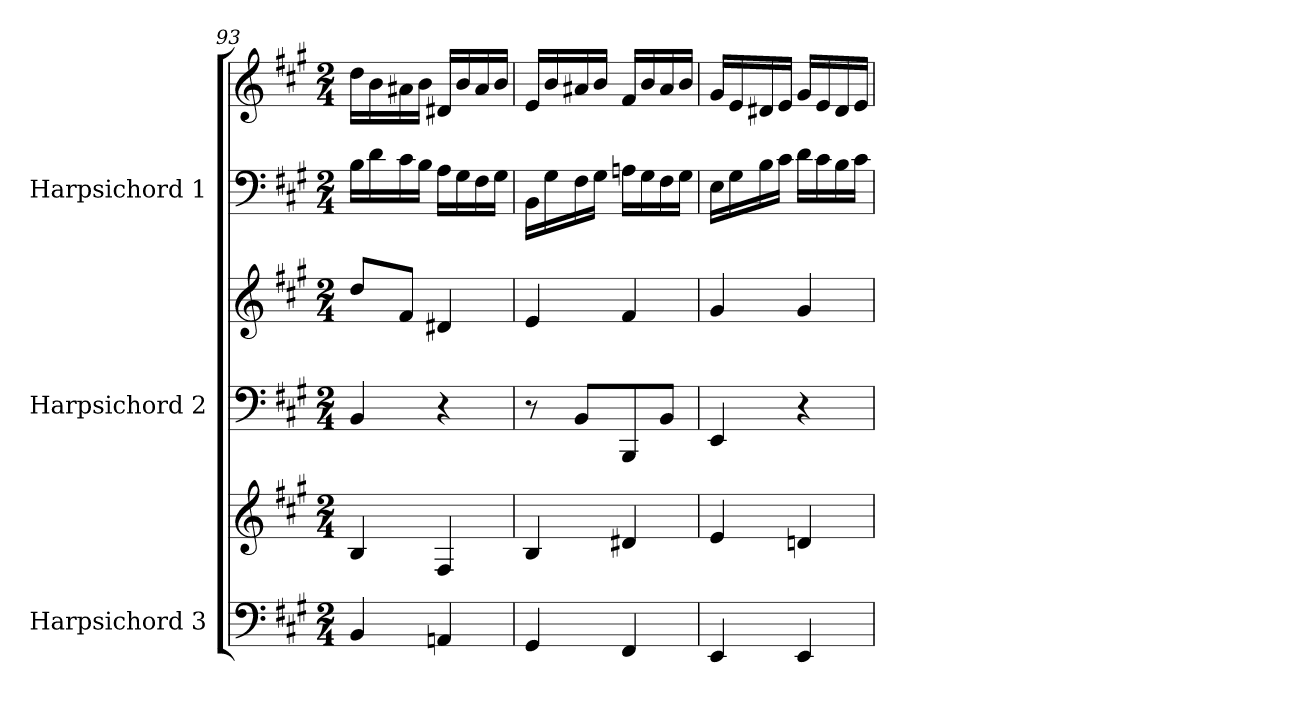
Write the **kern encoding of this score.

**kern	**kern	**kern	**kern	**kern	**kern
*part3	*part3	*part2	*part2	*part1	*part1
*staff6	*staff5	*staff4	*staff3	*staff2	*staff1
*I"Harpsichord 3	*	*I"Harpsichord 2	*	*I"Harpsichord 1	*
*I'Hp	*	*I'Hp	*	*I'Hp	*
*clefF4	*clefG2	*clefF4	*clefG2	*clefF4	*clefG2
*k[f#c#g#]	*k[f#c#g#]	*k[f#c#g#]	*k[f#c#g#]	*k[f#c#g#]	*k[f#c#g#]
*M2/4	*M2/4	*M2/4	*M2/4	*M2/4	*M2/4
=93	=93	=93	=93	=93	=93
4BB/	4B/	4BB/	8dd/L	16B\LL	16dd\LL
.	.	.	.	16d\	16b\
.	.	.	8f#/J	16c#\	16a#X\
.	.	.	.	16B\JJ	16b\JJ
4AAn/	4F#/	4r	4d#X/	16A\LL	16d#X/LL
.	.	.	.	16G#\	16b/
.	.	.	.	16F#\	16a#/
.	.	.	.	16G#\JJ	16b/JJ
=94	=94	=94	=94	=94	=94
4GG#/	4B/	8r	4e/	16BB\LL	16e/LL
.	.	.	.	16G#\	16b/
.	.	8BB/L	.	16F#\	16a#X/
.	.	.	.	16G#\JJ	16b/JJ
4FF#/	4d#X/	8BBB/	4f#/	16An\LL	16f#/LL
.	.	.	.	16G#\	16b/
.	.	8BB/J	.	16F#\	16a#/
.	.	.	.	16G#\JJ	16b/JJ
=95	=95	=95	=95	=95	=95
4EE/	4e/	4EE/	4g#/	16E\LL	16g#/LL
.	.	.	.	16G#\	16e/
.	.	.	.	16B\	16d#X/
.	.	.	.	16c#\JJ	16e/JJ
4EE/	4dn/	4r	4g#/	16d\LL	16g#/LL
.	.	.	.	16c#\	16e/
.	.	.	.	16B\	16d#/
.	.	.	.	16c#\JJ	16e/JJ
=	=	=	=	=	=
*-	*-	*-	*-	*-	*-
